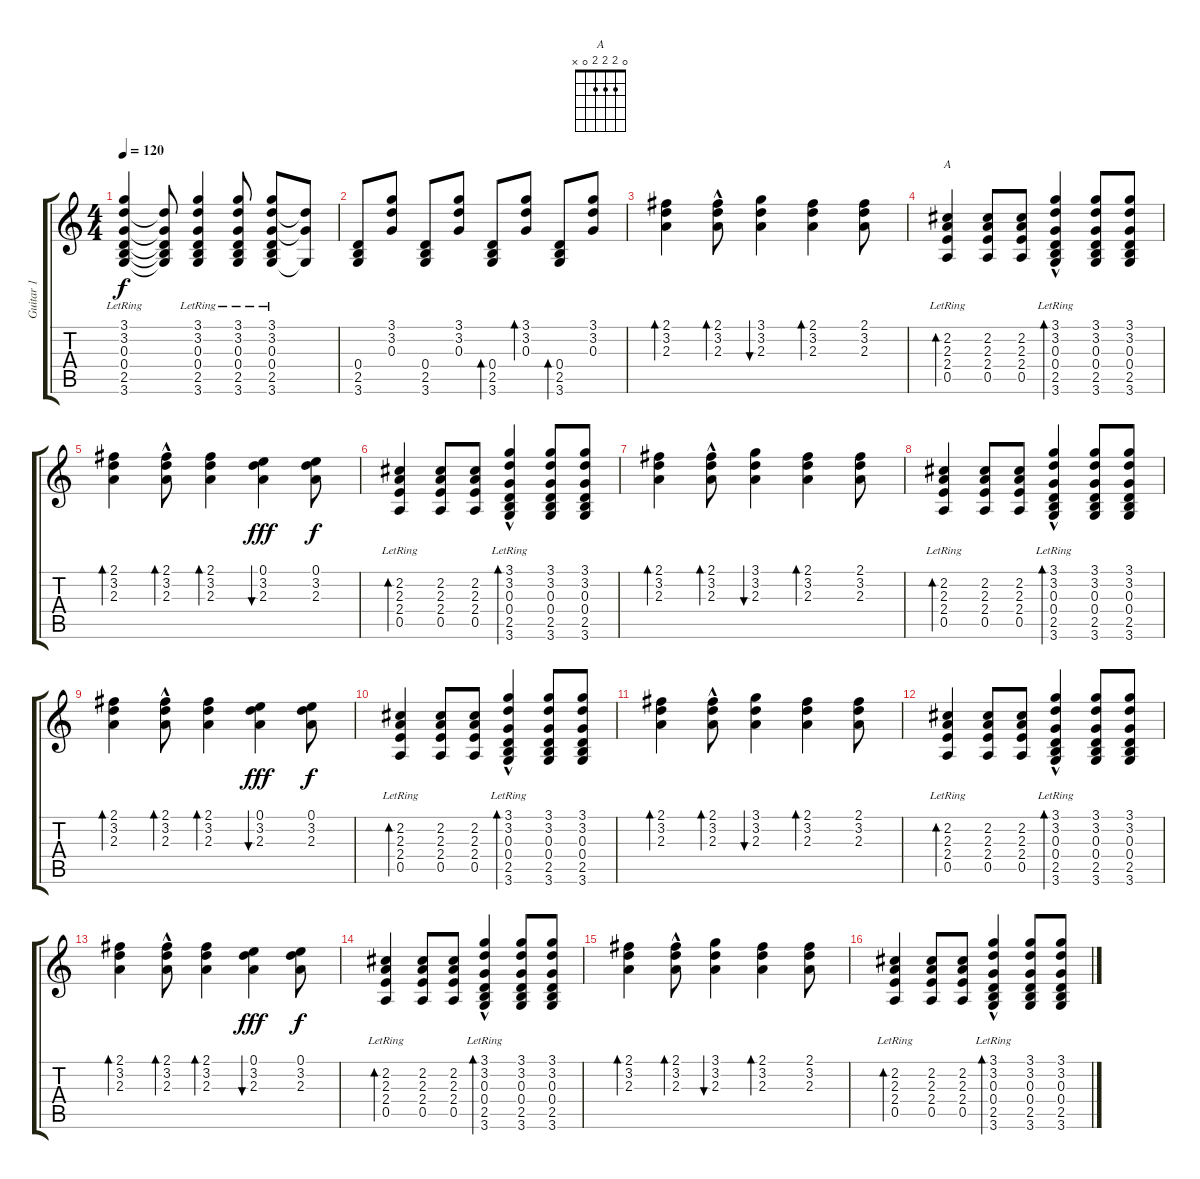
\track ("Guitar 1  Vedder" "Guitar 1  ") {instrument electricguitarjazz}
\staff {score tabs}
\tuning (E4 B3 G3 D3 A2 E2) {hide}
\chord ("A" 0 2 2 2 0 x)
\ts (4 4)
\tempo 120
\clef g2
\ks c
(3.1 3.2{lr} 0.3{lr} 0.4 2.5 3.6{lr}).4{dy f} (3.2{t} 0.3{t} 0.4{t} 2.5{t} 3.6{t}).8 (3.1 3.2{lr} 0.3{lr} 0.4 2.5 3.6{lr}).4 (3.1 3.2{lr} 0.3{lr} 0.4 2.5 3.6{lr}).8 (3.1 3.2{lr} 0.3{lr} 0.4 2.5 3.6{lr}).8 (3.2{t} 0.3{t} 3.6{t}).8 |
(0.4 2.5 3.6).8 (3.1 3.2 0.3).8 (0.4 2.5 3.6).8 (3.1 3.2 0.3).8 (0.4 2.5 3.6).8{bd 30} (3.1 3.2 0.3).8{bd 30} (0.4 2.5 3.6).8{bd 30} (3.1 3.2 0.3).8 |
(2.1 3.2 2.3).4{bd 60} (2.1 3.2{hac} 2.3).8{bd 30} (3.1 3.2 2.3).4{bu 30} (2.1 3.2 2.3).4{bd 60} (2.1 3.2 2.3).8 |
(2.2{lr} 2.3{lr} 2.4{lr} 0.5{lr}).4{bd 30 ch "A"} (2.2 2.3 2.4 0.5).8 (2.2 2.3 2.4 0.5).8 (3.1{lr} 3.2{lr} 0.3{lr} 0.4{hac lr} 2.5{lr} 3.6{lr}).4{bd 30} (3.1 3.2 0.3 0.4 2.5 3.6).8 (3.1 3.2 0.3 0.4 2.5 3.6).8 |
(2.1 3.2 2.3).4{bd 60} (2.1 3.2{hac} 2.3).8{bd 30} (2.1 3.2 2.3).4{bd 30} (0.1 3.2 2.3).4{bu 30 dy fff} (0.1 3.2 2.3).8{dy f} |
(2.2{lr} 2.3{lr} 2.4{lr} 0.5{lr}).4{bd 30} (2.2 2.3 2.4 0.5).8 (2.2 2.3 2.4 0.5).8 (3.1{lr} 3.2{lr} 0.3{lr} 0.4{hac lr} 2.5{lr} 3.6{lr}).4{bd 30} (3.1 3.2 0.3 0.4 2.5 3.6).8 (3.1 3.2 0.3 0.4 2.5 3.6).8 |
(2.1 3.2 2.3).4{bd 60} (2.1 3.2{hac} 2.3).8{bd 30} (3.1 3.2 2.3).4{bu 30} (2.1 3.2 2.3).4{bd 60} (2.1 3.2 2.3).8 |
(2.2{lr} 2.3{lr} 2.4{lr} 0.5{lr}).4{bd 30} (2.2 2.3 2.4 0.5).8 (2.2 2.3 2.4 0.5).8 (3.1{lr} 3.2{lr} 0.3{lr} 0.4{hac lr} 2.5{lr} 3.6{lr}).4{bd 30} (3.1 3.2 0.3 0.4 2.5 3.6).8 (3.1 3.2 0.3 0.4 2.5 3.6).8 |
(2.1 3.2 2.3).4{bd 60} (2.1 3.2{hac} 2.3).8{bd 30} (2.1 3.2 2.3).4{bd 30} (0.1 3.2 2.3).4{bu 30 dy fff} (0.1 3.2 2.3).8{dy f} |
(2.2{lr} 2.3{lr} 2.4{lr} 0.5{lr}).4{bd 30} (2.2 2.3 2.4 0.5).8 (2.2 2.3 2.4 0.5).8 (3.1{lr} 3.2{lr} 0.3{lr} 0.4{hac lr} 2.5{lr} 3.6{lr}).4{bd 30} (3.1 3.2 0.3 0.4 2.5 3.6).8 (3.1 3.2 0.3 0.4 2.5 3.6).8 |
(2.1 3.2 2.3).4{bd 60} (2.1 3.2{hac} 2.3).8{bd 30} (3.1 3.2 2.3).4{bu 30} (2.1 3.2 2.3).4{bd 60} (2.1 3.2 2.3).8 |
(2.2{lr} 2.3{lr} 2.4{lr} 0.5{lr}).4{bd 30} (2.2 2.3 2.4 0.5).8 (2.2 2.3 2.4 0.5).8 (3.1{lr} 3.2{lr} 0.3{lr} 0.4{hac lr} 2.5{lr} 3.6{lr}).4{bd 30} (3.1 3.2 0.3 0.4 2.5 3.6).8 (3.1 3.2 0.3 0.4 2.5 3.6).8 |
(2.1 3.2 2.3).4{bd 60} (2.1 3.2{hac} 2.3).8{bd 30} (2.1 3.2 2.3).4{bd 30} (0.1 3.2 2.3).4{bu 30 dy fff} (0.1 3.2 2.3).8{dy f} |
(2.2{lr} 2.3{lr} 2.4{lr} 0.5{lr}).4{bd 30} (2.2 2.3 2.4 0.5).8 (2.2 2.3 2.4 0.5).8 (3.1{lr} 3.2{lr} 0.3{lr} 0.4{hac lr} 2.5{lr} 3.6{lr}).4{bd 30} (3.1 3.2 0.3 0.4 2.5 3.6).8 (3.1 3.2 0.3 0.4 2.5 3.6).8 |
(2.1 3.2 2.3).4{bd 60} (2.1 3.2{hac} 2.3).8{bd 30} (3.1 3.2 2.3).4{bu 30} (2.1 3.2 2.3).4{bd 60} (2.1 3.2 2.3).8 |
(2.2{lr} 2.3{lr} 2.4{lr} 0.5{lr}).4{bd 30} (2.2 2.3 2.4 0.5).8 (2.2 2.3 2.4 0.5).8 (3.1{lr} 3.2{lr} 0.3{lr} 0.4{hac lr} 2.5{lr} 3.6{lr}).4{bd 30} (3.1 3.2 0.3 0.4 2.5 3.6).8 (3.1 3.2 0.3 0.4 2.5 3.6).8
